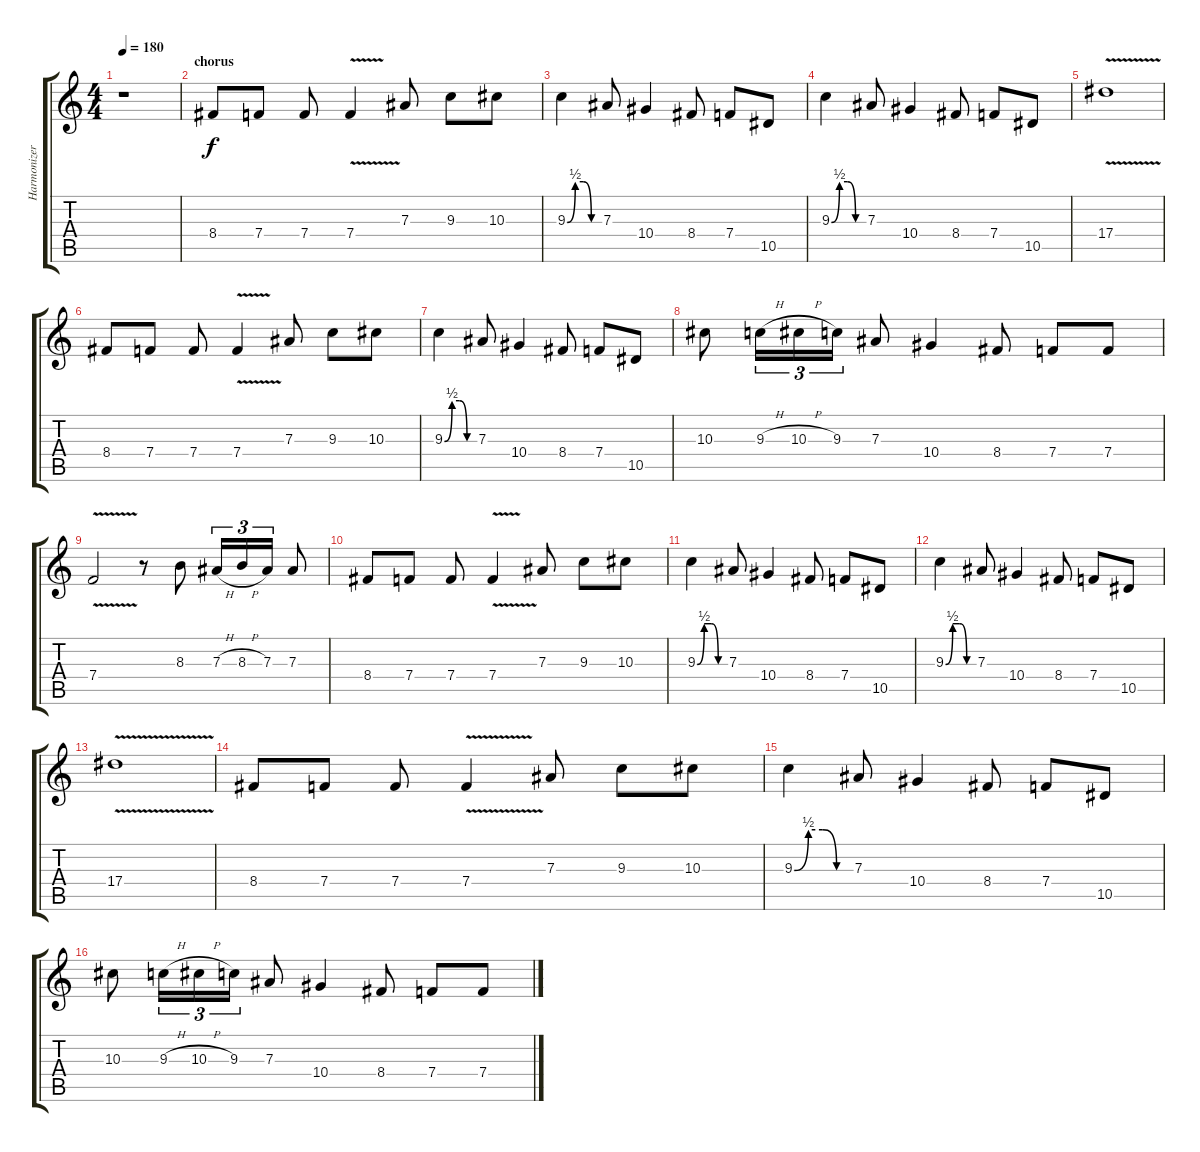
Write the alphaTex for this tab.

\track ("Harmonizer" "Harmonizer") {instrument distortionguitar}
\staff {score tabs}
\tuning (C4 G3 Eb3 Bb2 F2 C2) {hide}
\ts (4 4)
\tempo 180
\clef g2
\ks c
r.1{dy f} |
\section ("" "chorus")
8.4.8 7.4.8 7.4.8 7.4{v}.4 7.3.8 9.3.8 10.3.8 |
9.3{be (custom 0 0 15 2 30 2 45 0 60 0)}.4 7.3.8 10.4.4 8.4.8 7.4.8 10.5.8 |
9.3{be (custom 0 0 15 2 30 2 45 0 60 0)}.4 7.3.8 10.4.4 8.4.8 7.4.8 10.5.8 |
17.4{v}.1 |
8.4.8 7.4.8 7.4.8 7.4{v}.4 7.3.8 9.3.8 10.3.8 |
9.3{be (custom 0 0 15 2 30 2 45 0 60 0)}.4 7.3.8 10.4.4 8.4.8 7.4.8 10.5.8 |
10.3.8 9.3{h}.16{tu (3 2)} 10.3{h}.16{tu (3 2)} 9.3.16{tu (3 2)} 7.3.8 10.4.4 8.4.8 7.4.8 7.4.8 |
7.4{v}.2 r.8 8.3.8 7.3{h}.16{tu (3 2)} 8.3{h}.16{tu (3 2)} 7.3.16{tu (3 2)} 7.3.8 |
8.4.8 7.4.8 7.4.8 7.4{v}.4 7.3.8 9.3.8 10.3.8 |
9.3{be (custom 0 0 15 2 30 2 45 0 60 0)}.4 7.3.8 10.4.4 8.4.8 7.4.8 10.5.8 |
9.3{be (custom 0 0 15 2 30 2 45 0 60 0)}.4 7.3.8 10.4.4 8.4.8 7.4.8 10.5.8 |
17.4{v}.1 |
8.4.8 7.4.8 7.4.8 7.4{v}.4 7.3.8 9.3.8 10.3.8 |
9.3{be (custom 0 0 15 2 30 2 45 0 60 0)}.4 7.3.8 10.4.4 8.4.8 7.4.8 10.5.8 |
10.3.8 9.3{h}.16{tu (3 2)} 10.3{h}.16{tu (3 2)} 9.3.16{tu (3 2)} 7.3.8 10.4.4 8.4.8 7.4.8 7.4.8
